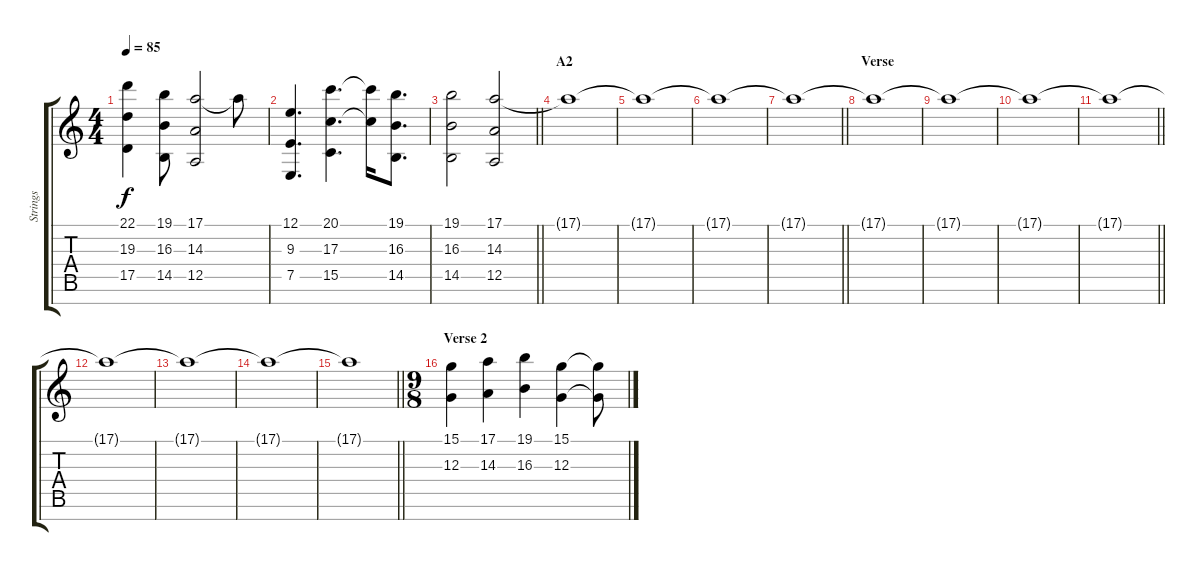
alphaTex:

\track ("Strings" "Strings") {instrument stringensemble1}
\staff {score tabs}
\tuning (E4 B3 G3 D3 A2 E2 B1) {hide}
\ts (4 4)
\tempo 85
\clef g2
\ks c
(22.1{t} 19.3{t} 17.5{t}).4{dy f} (19.1 16.3 14.5).8 (17.1 14.3 12.5).2 17.1{t}.8 |
(12.1 9.3 7.5).4{d} (20.1 17.3 15.5).4{d} (20.1{t} 17.3{t}).16 (19.1 16.3 14.5).8{d} |
\barLineRight lightlight
(19.1 16.3 14.5).2 (17.1 14.3 12.5).2 |
\section ("" "A2")
17.1{t}.1 |
17.1{t}.1 |
17.1{t}.1 |
\barLineRight lightlight
17.1{t}.1 |
\section ("" "Verse")
17.1{t}.1 |
17.1{t}.1 |
17.1{t}.1 |
\barLineRight lightlight
17.1{t}.1 |
17.1{t}.1 |
17.1{t}.1 |
17.1{t}.1 |
\barLineRight lightlight
17.1{t}.1 |
\ts (9 8)
\section ("" "Verse 2")
(15.1 12.3).4 (17.1 14.3).4 (19.1 16.3).4 (15.1 12.3).4 (15.1{t} 12.3{t}).8
